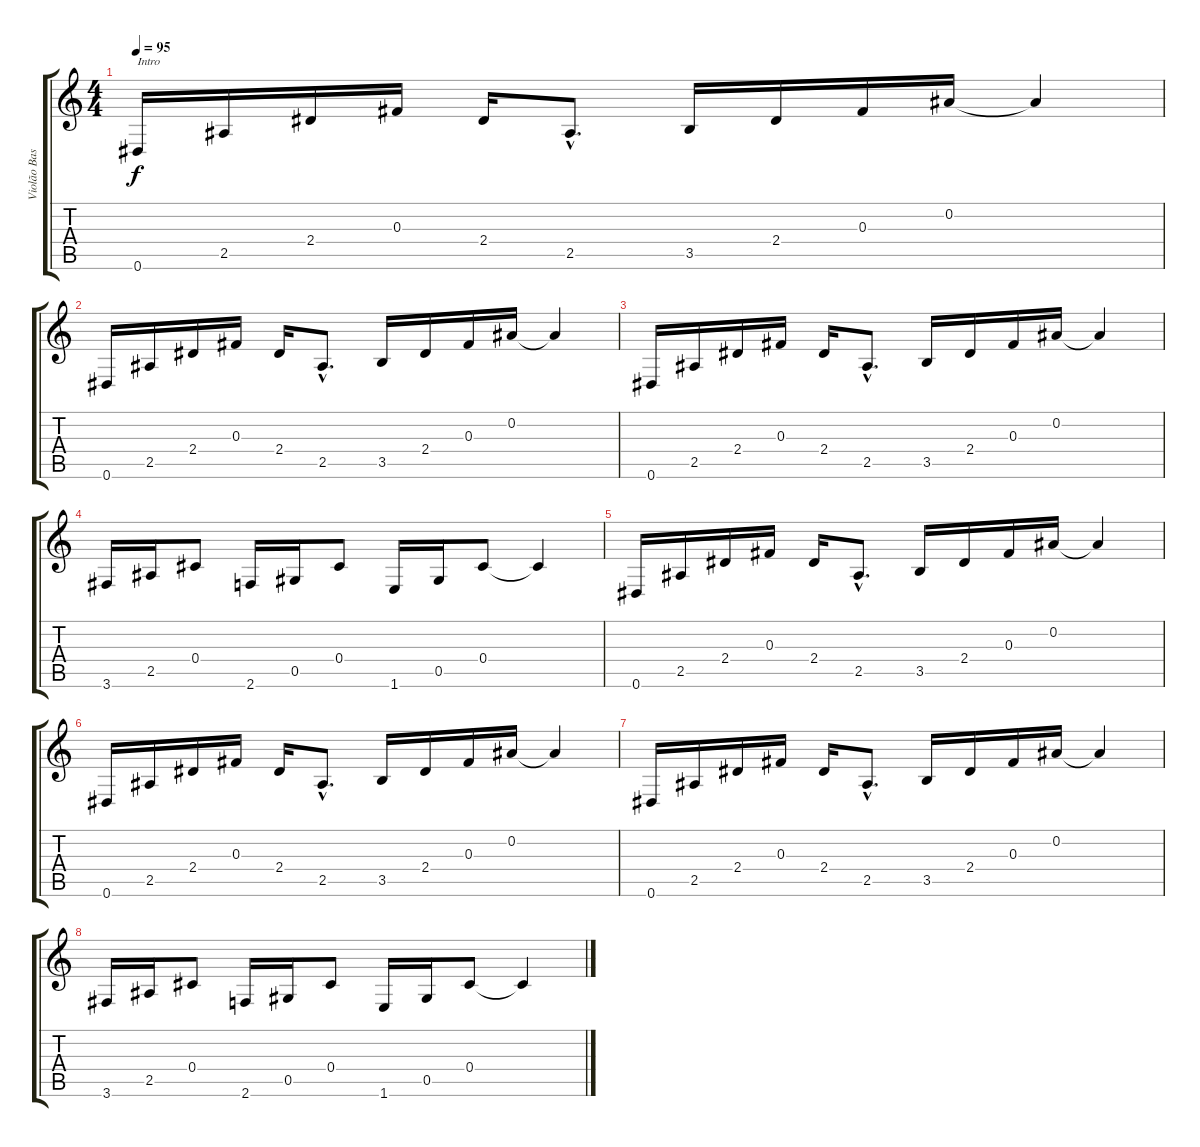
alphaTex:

\track ("Violão Base" "Violão Bas") {instrument acousticguitarsteel}
\staff {score tabs}
\tuning (Eb4 Bb3 Gb3 Db3 Ab2 Eb2) {hide}
\ts (4 4)
\tempo 95
\clef g2
\ks c
0.6.16{txt "Intro" dy f instrument acousticguitarsteel} 2.5.16 2.4.16 0.3.16 2.4.16 2.5{hac}.8{d} 3.5.16 2.4.16 0.3.16 0.2.16 0.2{t}.4 |
0.6.16 2.5.16 2.4.16 0.3.16 2.4.16 2.5{hac}.8{d} 3.5.16 2.4.16 0.3.16 0.2.16 0.2{t}.4 |
0.6.16 2.5.16 2.4.16 0.3.16 2.4.16 2.5{hac}.8{d} 3.5.16 2.4.16 0.3.16 0.2.16 0.2{t}.4 |
3.6.16 2.5.16 0.4.8 2.6.16 0.5.16 0.4.8 1.6.16 0.5.16 0.4.8 0.4{t}.4 |
0.6.16 2.5.16 2.4.16 0.3.16 2.4.16 2.5{hac}.8{d} 3.5.16 2.4.16 0.3.16 0.2.16 0.2{t}.4 |
0.6.16 2.5.16 2.4.16 0.3.16 2.4.16 2.5{hac}.8{d} 3.5.16 2.4.16 0.3.16 0.2.16 0.2{t}.4 |
0.6.16 2.5.16 2.4.16 0.3.16 2.4.16 2.5{hac}.8{d} 3.5.16 2.4.16 0.3.16 0.2.16 0.2{t}.4 |
3.6.16 2.5.16 0.4.8 2.6.16 0.5.16 0.4.8 1.6.16 0.5.16 0.4.8 0.4{t}.4
